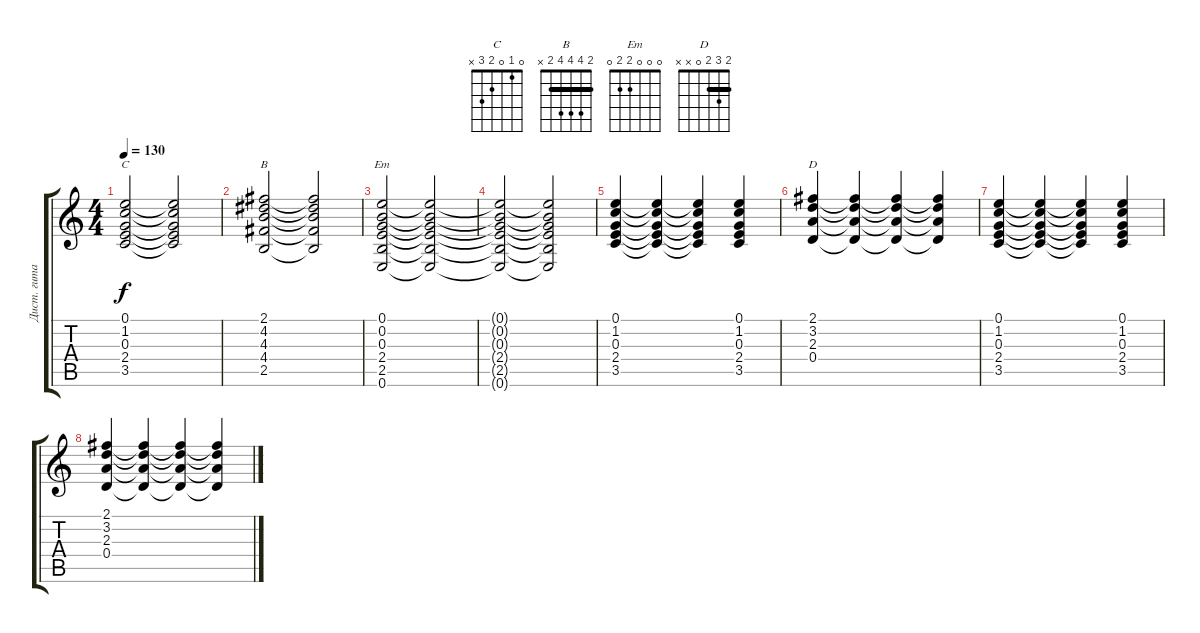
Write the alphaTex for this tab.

\track ("Дист. гитара" "Дист. гита") {instrument distortionguitar}
\staff {score tabs}
\tuning (E4 B3 G3 D3 A2 E2) {hide}
\chord ("C" 0 1 0 2 3 x)
\chord ("B" 2 4 4 4 2 x) {barre 2}
\chord ("Em" 0 0 0 2 2 0)
\chord ("D" 2 3 2 0 x x) {barre 2}
\ts (4 4)
\tempo 130
\clef g2
\ks c
(0.1 1.2 0.3 2.4 3.5).2{ch "C" dy f} (0.1{t} 1.2{t} 0.3{t} 2.4{t} 3.5{t}).2 |
(2.1 4.2 4.3 4.4 2.5).2{ch "B"} (2.1{t} 4.2{t} 4.3{t} 4.4{t} 2.5{t}).2 |
(0.1 0.2 0.3 2.4 2.5 0.6).2{ch "Em"} (0.1{t} 0.2{t} 0.3{t} 2.4{t} 2.5{t} 0.6{t}).2 |
(0.1{t} 0.2{t} 0.3{t} 2.4{t} 2.5{t} 0.6{t}).2 (0.1{t} 0.2{t} 0.3{t} 2.4{t} 2.5{t} 0.6{t}).2 |
(0.1 1.2 0.3 2.4 3.5).4 (0.1{t} 1.2{t} 0.3{t} 2.4{t} 3.5{t}).4 (0.1{t} 1.2{t} 0.3{t} 2.4{t} 3.5{t}).4 (0.1 1.2 0.3 2.4 3.5).4 |
(2.1 3.2 2.3 0.4).4{ch "D"} (2.1{t} 3.2{t} 2.3{t} 0.4{t}).4 (2.1{t} 3.2{t} 2.3{t} 0.4{t}).4 (2.1{t} 3.2{t} 2.3{t} 0.4{t}).4 |
(0.1 1.2 0.3 2.4 3.5).4 (0.1{t} 1.2{t} 0.3{t} 2.4{t} 3.5{t}).4 (0.1{t} 1.2{t} 0.3{t} 2.4{t} 3.5{t}).4 (0.1 1.2 0.3 2.4 3.5).4 |
(2.1 3.2 2.3 0.4).4 (2.1{t} 3.2{t} 2.3{t} 0.4{t}).4 (2.1{t} 3.2{t} 2.3{t} 0.4{t}).4 (2.1{t} 3.2{t} 2.3{t} 0.4{t}).4
